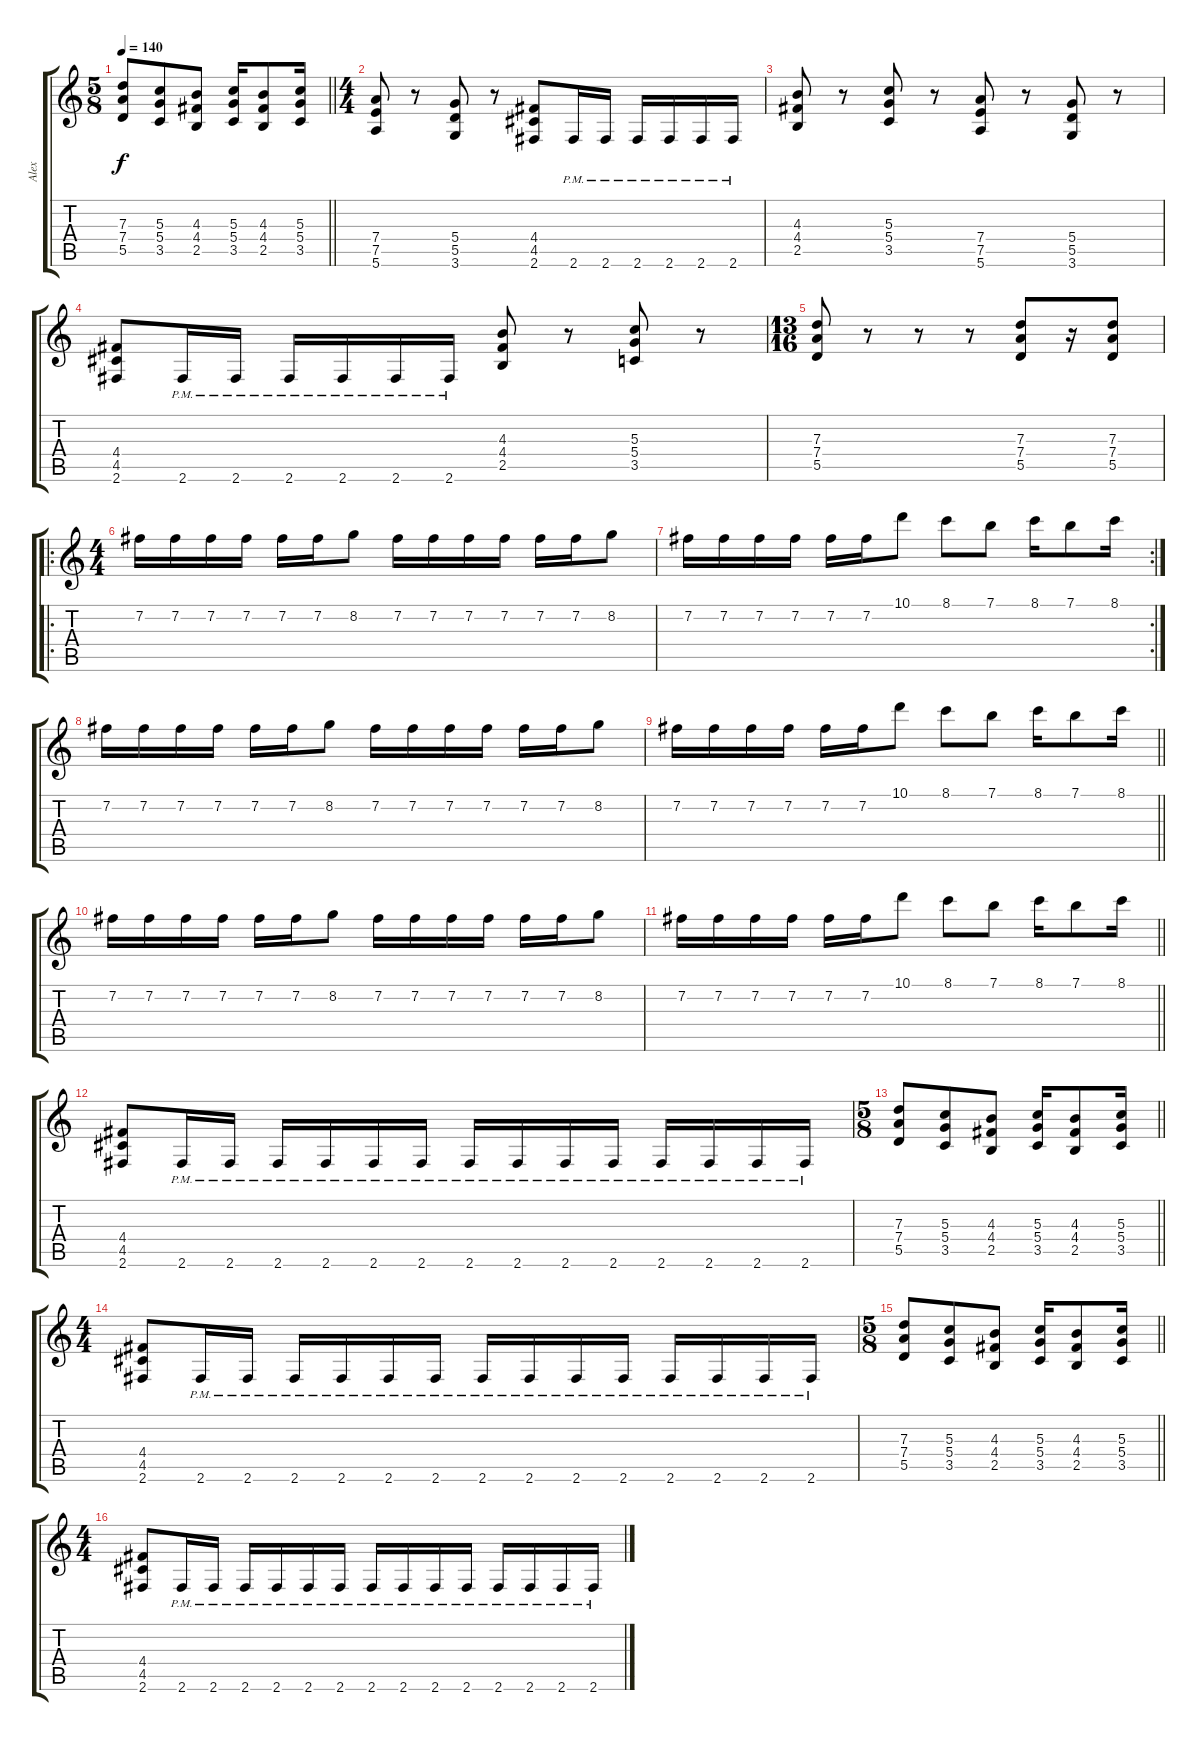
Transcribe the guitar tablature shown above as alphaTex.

\track ("Alex" "Alex") {instrument distortionguitar}
\staff {score tabs}
\tuning (E4 B3 G3 D3 A2 E2) {hide}
\ts (5 8)
\tempo 140
\clef g2
\barLineRight lightlight
\ks c
(7.3 7.4 5.5).8{dy f} (5.3 5.4 3.5).8 (4.3 4.4 2.5).8 (5.3 5.4 3.5).16 (4.3 4.4 2.5).8 (5.3 5.4 3.5).16 |
\ts (4 4)
(7.4 7.5 5.6).8 r.8 (5.4 5.5 3.6).8 r.8 (4.4 4.5 2.6).8 2.6{pm}.16 2.6{pm}.16 2.6{pm}.16 2.6{pm}.16 2.6{pm}.16 2.6{pm}.16 |
(4.3 4.4 2.5).8 r.8 (5.3 5.4 3.5).8 r.8 (7.4 7.5 5.6).8 r.8 (5.4 5.5 3.6).8 r.8 |
(4.4 4.5 2.6).8 2.6{pm}.16 2.6{pm}.16 2.6{pm}.16 2.6{pm}.16 2.6{pm}.16 2.6{pm}.16 (4.3 4.4 2.5).8 r.8 (5.3 5.4 3.5).8 r.8 |
\ts (13 16)
(7.3 7.4 5.5).8 r.8 r.8 r.8 (7.3 7.4 5.5).8 r.16 (7.3 7.4 5.5).8 |
\ro
\ts (4 4)
7.2.16 7.2.16 7.2.16 7.2.16 7.2.16 7.2.16 8.2.8 7.2.16 7.2.16 7.2.16 7.2.16 7.2.16 7.2.16 8.2.8 |
\rc 2
7.2.16 7.2.16 7.2.16 7.2.16 7.2.16 7.2.16 10.1.8 8.1.8 7.1.8 8.1.16 7.1.8 8.1.16 |
7.2.16 7.2.16 7.2.16 7.2.16 7.2.16 7.2.16 8.2.8 7.2.16 7.2.16 7.2.16 7.2.16 7.2.16 7.2.16 8.2.8 |
\barLineRight lightlight
7.2.16 7.2.16 7.2.16 7.2.16 7.2.16 7.2.16 10.1.8 8.1.8 7.1.8 8.1.16 7.1.8 8.1.16 |
7.2.16 7.2.16 7.2.16 7.2.16 7.2.16 7.2.16 8.2.8 7.2.16 7.2.16 7.2.16 7.2.16 7.2.16 7.2.16 8.2.8 |
\barLineRight lightlight
7.2.16 7.2.16 7.2.16 7.2.16 7.2.16 7.2.16 10.1.8 8.1.8 7.1.8 8.1.16 7.1.8 8.1.16 |
(4.4 4.5 2.6).8 2.6{pm}.16 2.6{pm}.16 2.6{pm}.16 2.6{pm}.16 2.6{pm}.16 2.6{pm}.16 2.6{pm}.16 2.6{pm}.16 2.6{pm}.16 2.6{pm}.16 2.6{pm}.16 2.6{pm}.16 2.6{pm}.16 2.6{pm}.16 |
\ts (5 8)
\barLineRight lightlight
(7.3 7.4 5.5).8 (5.3 5.4 3.5).8 (4.3 4.4 2.5).8 (5.3 5.4 3.5).16 (4.3 4.4 2.5).8 (5.3 5.4 3.5).16 |
\ts (4 4)
(4.4 4.5 2.6).8 2.6{pm}.16 2.6{pm}.16 2.6{pm}.16 2.6{pm}.16 2.6{pm}.16 2.6{pm}.16 2.6{pm}.16 2.6{pm}.16 2.6{pm}.16 2.6{pm}.16 2.6{pm}.16 2.6{pm}.16 2.6{pm}.16 2.6{pm}.16 |
\ts (5 8)
\barLineRight lightlight
(7.3 7.4 5.5).8 (5.3 5.4 3.5).8 (4.3 4.4 2.5).8 (5.3 5.4 3.5).16 (4.3 4.4 2.5).8 (5.3 5.4 3.5).16 |
\ts (4 4)
(4.4 4.5 2.6).8 2.6{pm}.16 2.6{pm}.16 2.6{pm}.16 2.6{pm}.16 2.6{pm}.16 2.6{pm}.16 2.6{pm}.16 2.6{pm}.16 2.6{pm}.16 2.6{pm}.16 2.6{pm}.16 2.6{pm}.16 2.6{pm}.16 2.6{pm}.16
